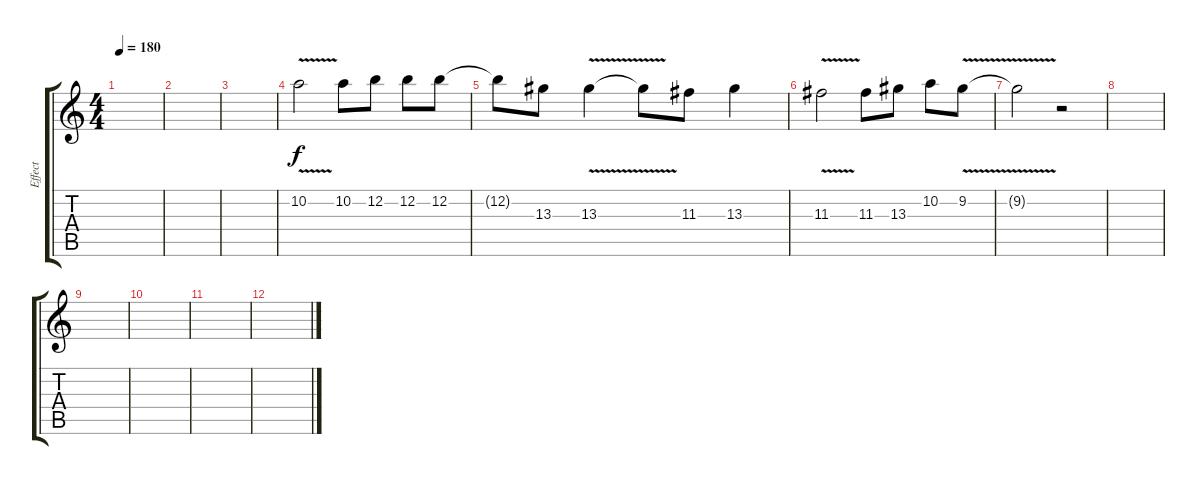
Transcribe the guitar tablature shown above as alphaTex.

\track ("Effect" "Effect") {instrument overdrivenguitar}
\staff {score tabs}
\tuning (E4 B3 G3 D3 A2 E2) {hide}
\ts (4 4)
\tempo 180
\clef g2
\ks c
|
|
|
\section ("" "")
10.2{v}.2 10.2.8 12.2.8 12.2.8 12.2.8 |
12.2{t}.8 13.3.8 13.3{v}.4 13.3{t}.8 11.3.8 13.3.4 |
11.3{v}.2 11.3.8 13.3.8 10.2.8 9.2{v}.8 |
9.2{t}.2 r.2 |
|
|
|
|
\section ("" "")
